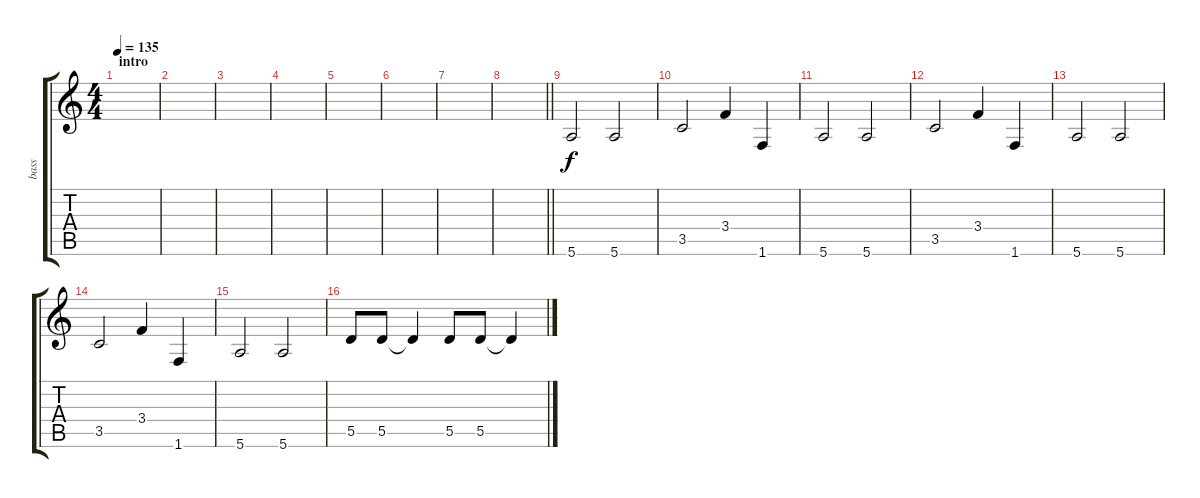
\track ("bass" "bass") {instrument electricbassfinger}
\staff {score tabs}
\tuning (E4 B3 G3 D3 A2 E2) {hide}
\ts (4 4)
\section ("" "intro")
\tempo 135
\clef g2
\ks c
|
|
|
|
|
|
|
\barLineRight lightlight
|
5.6.2 5.6.2 |
3.5.2 3.4.4 1.6.4 |
5.6.2 5.6.2 |
3.5.2 3.4.4 1.6.4 |
5.6.2 5.6.2 |
3.5.2 3.4.4 1.6.4 |
5.6.2 5.6.2 |
5.5.8 5.5.8 5.5{t}.4 5.5.8 5.5.8 5.5{t}.4
